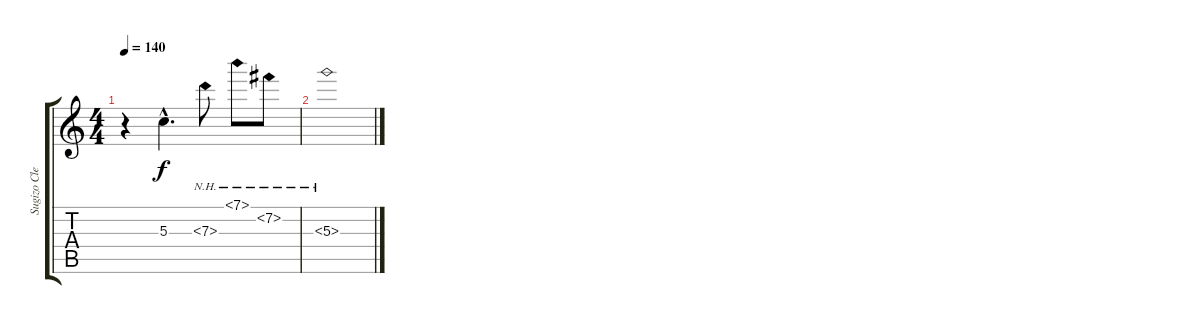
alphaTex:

\track ("Sugizo Clean" "Sugizo Cle") {instrument electricguitarclean}
\staff {score tabs}
\tuning (E4 B3 G3 D3 A2 D2) {hide}
\ts (4 4)
\tempo 140
\clef g2
\ks c
r.4{dy f} 5.3{hac t}.4{d} 7.3{nh}.8 7.1{nh}.8 7.2{nh}.8 |
5.3{nh}.1
